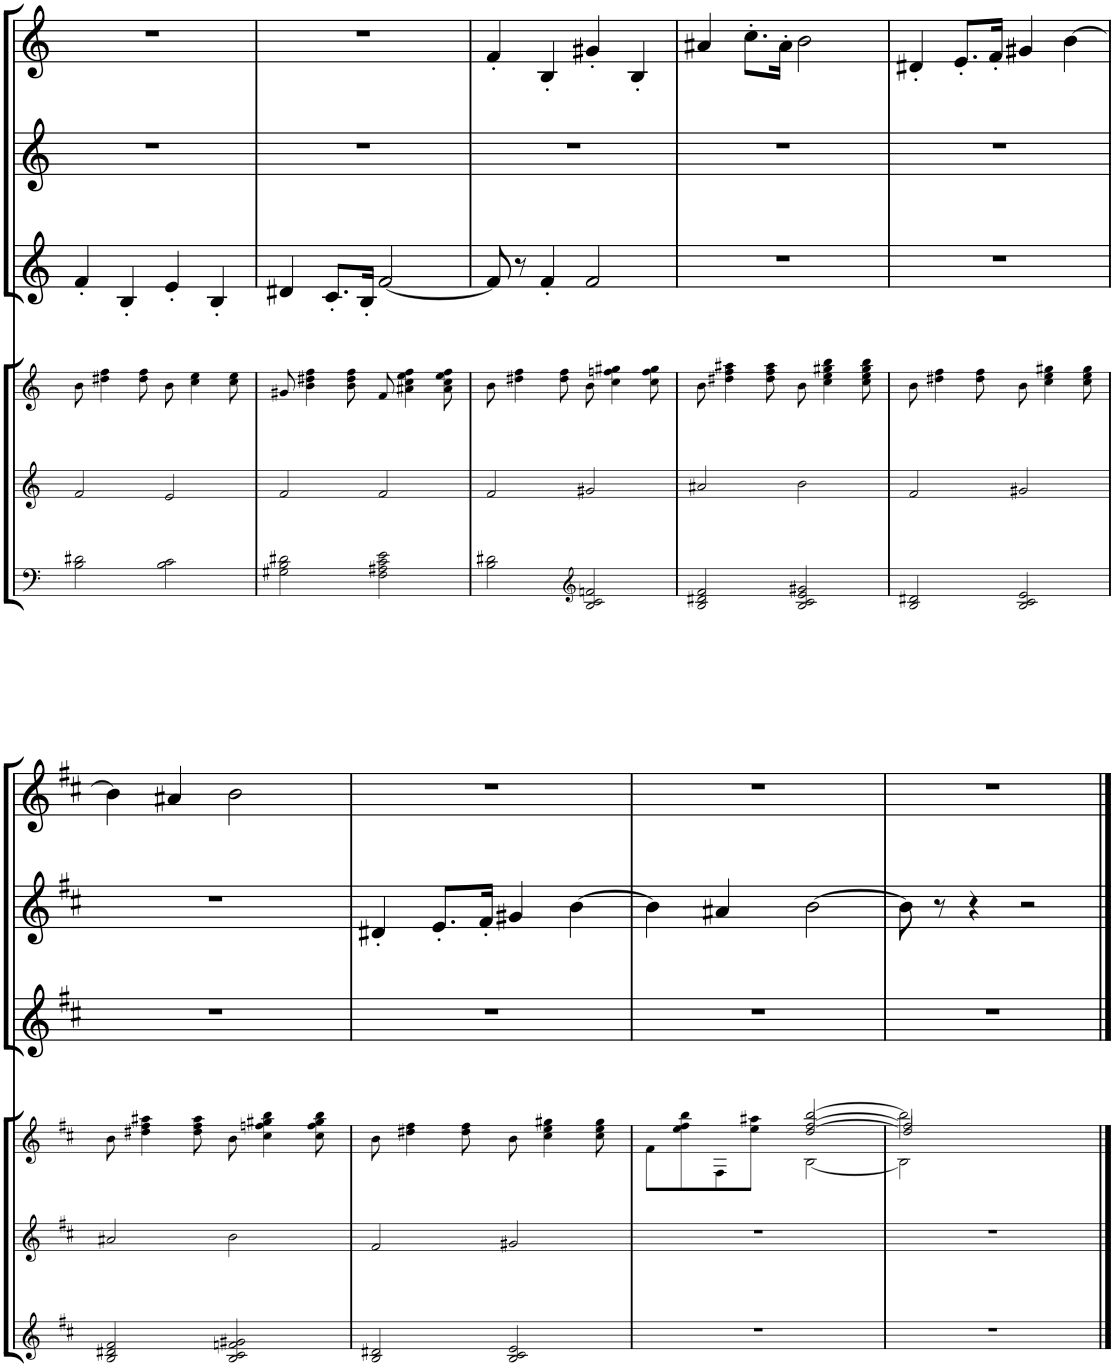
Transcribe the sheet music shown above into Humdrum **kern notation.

**kern	**kern	**kern	**kern	**kern	**kern
*part5	*part5	*part4	*part3	*part2	*part1
*staff6	*staff5	*staff4	*staff3	*staff2	*staff1
*I"Piano	*	*I"Piano	*I"Piano	*I"Piano	*I"Piano
*I'Pno	*	*I'Pno	*I'Pno	*I'Pno	*I'Pno
!!LO:PB:g=z
*clefF4	*clefG2	*clefG2	*clefG2	*clefG2	*clefG2
*k[f#c#]	*k[f#c#]	*k[f#c#]	*k[f#c#]	*k[f#c#]	*k[f#c#]
*M4/4	*M4/4	*M4/4	*M4/4	*M4/4	*M4/4
=41	=41	=41	=41	=41	=41
2B\ 2d#X\	2f#/	8b\	4f#'/	1r	1r
.	.	4dd#X\ 4ff#\	.	.	.
.	.	.	4B'/	.	.
.	.	8dd#\ 8ff#\	.	.	.
2B\ 2c#\	2e/	8b\	4e'/	.	.
.	.	4cc#\ 4ee\	.	.	.
.	.	.	4B'/	.	.
.	.	8cc#\ 8ee\	.	.	.
=42	=42	=42	=42	=42	=42
2G#X\ 2B\ 2d#X\	2f#/	8g#X/	4d#X/	1r	1r
.	.	4b\ 4dd#X\ 4ff#\	.	.	.
.	.	.	8.c#'/L	.	.
.	.	8b\ 8dd#\ 8ff#\	.	.	.
.	.	.	16B'/Jk	.	.
2F#\ 2A#X\ 2c#\ 2e\	2f#/	8f#/	[2f#/	.	.
.	.	4a#X\ 4cc#\ 4ee\ 4ff#\	.	.	.
.	.	8a#\ 8cc#\ 8ee\ 8ff#\	.	.	.
=43	=43	=43	=43	=43	=43
2B\ 2d#X\	2f#/	8b\	8f#/]	1r	4f#'/
.	.	4dd#X\ 4ff#\	8r	.	.
.	.	.	4f#'/	.	4B'/
.	.	8dd#\ 8ff#\	.	.	.
*clefG2	*	*	*	*	*
2B/ 2c#/ 2fn/	2g#X/	8b\	2f#/	.	4g#X'/
.	.	4cc#\ 4ffn\ 4gg#X\	.	.	.
.	.	.	.	.	4B'/
.	.	8cc#\ 8ff\ 8gg#\	.	.	.
=44	=44	=44	=44	=44	=44
2B/ 2d#X/ 2f#/	2a#X/	8b\	1r	1r	4a#X/
.	.	4dd#X\ 4ff#\ 4aa#X\	.	.	.
.	.	.	.	.	8.cc#'\L
.	.	8dd#\ 8ff#\ 8aa#\	.	.	.
.	.	.	.	.	16a#'\Jk
2B/ 2c#/ 2e/ 2g#X/	2b\	8b\	.	.	2b\
.	.	4cc#\ 4ee\ 4gg#X\ 4bb\	.	.	.
.	.	8cc#\ 8ee\ 8gg#\ 8bb\	.	.	.
=45	=45	=45	=45	=45	=45
2B/ 2d#X/	2f#/	8b\	1r	1r	4d#X'/
.	.	4dd#X\ 4ff#\	.	.	.
.	.	.	.	.	8.e'/L
.	.	8dd#\ 8ff#\	.	.	.
.	.	.	.	.	16f#'/Jk
2B/ 2c#/ 2e/	2g#X/	8b\	.	.	4g#X/
.	.	4cc#\ 4ee\ 4gg#X\	.	.	.
.	.	.	.	.	[4b\
.	.	8cc#\ 8ee\ 8gg#\	.	.	.
!!LO:LB:g=z
=46	=46	=46	=46	=46	=46
2B/ 2d#X/ 2f#/	2a#X/	8b\	1r	1r	4b\]
.	.	4dd#X\ 4ff#\ 4aa#X\	.	.	.
.	.	.	.	.	4a#X/
.	.	8dd#\ 8ff#\ 8aa#\	.	.	.
2B/ 2c#/ 2fn/ 2g#X/	2b\	8b\	.	.	2b\
.	.	4cc#\ 4ffn\ 4gg#X\ 4bb\	.	.	.
.	.	8cc#\ 8ff\ 8gg#\ 8bb\	.	.	.
=47	=47	=47	=47	=47	=47
2B/ 2d#X/	2f#/	8b\	1r	4d#X'/	1r
.	.	4dd#X\ 4ff#\	.	.	.
.	.	.	.	8.e'/L	.
.	.	8dd#\ 8ff#\	.	.	.
.	.	.	.	16f#'/Jk	.
2B/ 2c#/ 2e/	2g#X/	8b\	.	4g#X/	.
.	.	4cc#\ 4ee\ 4gg#X\	.	.	.
.	.	.	.	[4b\	.
.	.	8cc#\ 8ee\ 8gg#\	.	.	.
=48	=48	=48	=48	=48	=48
*	*	*^	*	*	*
*	*	*	*^	*	*	*
*	*	*	*	*^	*	*	*
1r	1r	4ryy	8f#\L	4ryy	4ryy	1r	4b\]	1r
.	.	.	8ee\ 8ff#\ 8bb\	.	.	.	.	.
.	.	8ryy	8F#\	8ryy	8ryy	.	4a#X/	.
.	.	[16.ff#LL	8ee\ 8aa#X\J	16ryy	16ryy	.	.	.
.	.	.	.	32ryy	[16B	.	.	.
.	.	64ff#LL]	.	[32dd#X	.	.	.	.
.	.	[64ff#JJJJ	.	.	.	.	.	.
.	.	2ff#/_	[2bb/	2dd#/_	2B\_	.	[2b\	.
=49	=49	=49	=49	=49	=49	=49	=49	=49
1r	1r	2ff#/]	2bb\]	2dd#/]	2B\]	1r	8b\]	1r
.	.	.	.	.	.	.	8r	.
.	.	.	.	.	.	.	4r	.
.	.	2ryy	2ryy	2ryy	2ryy	.	2r	.
*	*	*v	*v	*v	*v	*	*	*
==	==	==	==	==	==
*-	*-	*-	*-	*-	*-
